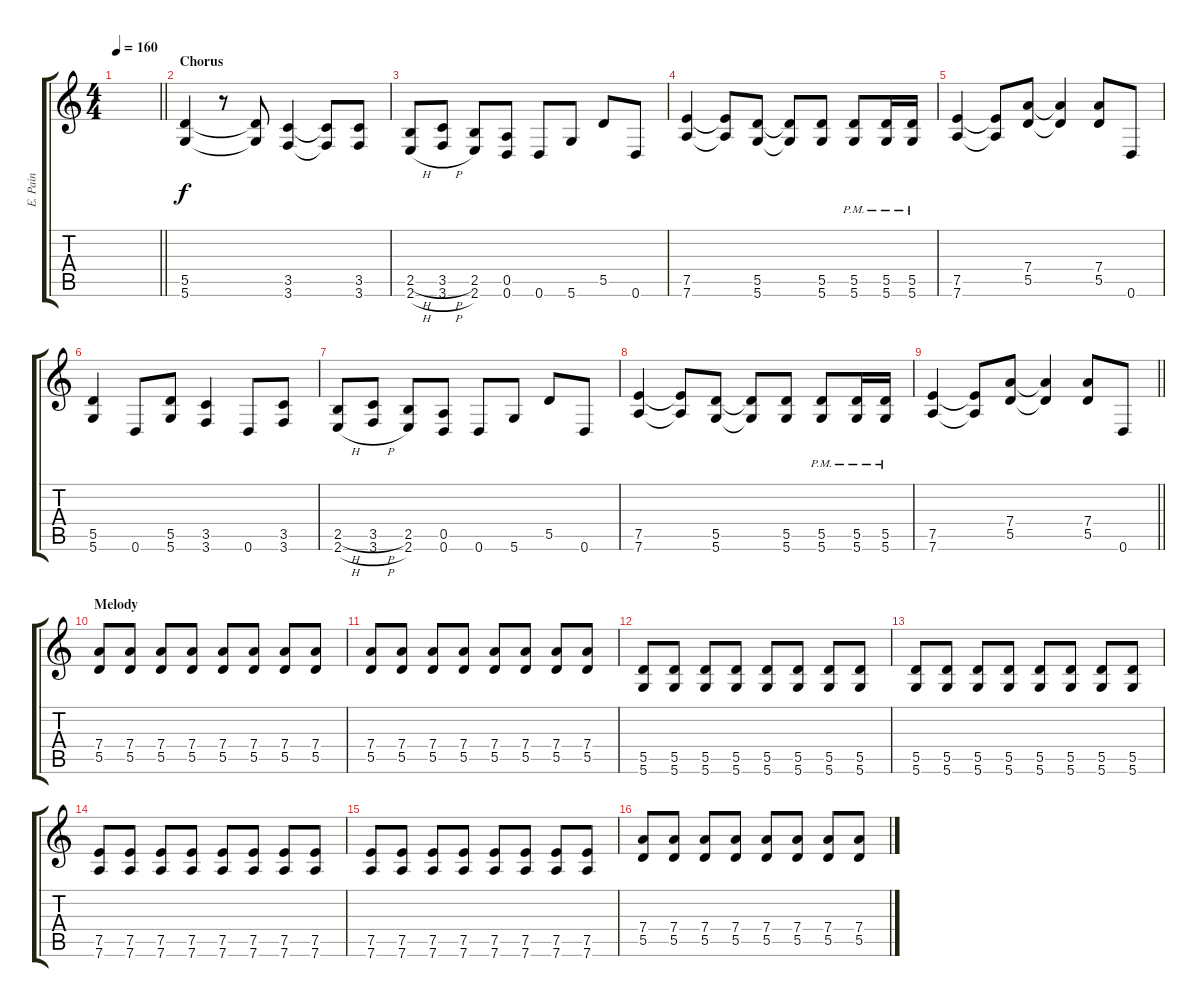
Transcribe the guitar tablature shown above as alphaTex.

\track ("E. Pain" "E. Pain") {instrument distortionguitar}
\staff {score tabs}
\tuning (E4 B3 G3 D3 A2 D2) {hide}
\ts (4 4)
\tempo 160
\clef g2
\barLineRight lightlight
\ks c
|
\section ("" "Chorus")
(5.5 5.6).4 r.8 (5.5{t} 5.6{t}).8 (3.5 3.6).4 (3.5{t} 3.6{t}).8 (3.5 3.6).8 |
(2.5{h} 2.6{h}).8 (3.5{h} 3.6{h}).8 (2.5 2.6).8 (0.5 0.6).8 0.6.8 5.6.8 5.5.8 0.6.8 |
(7.5 7.6).4 (7.5{t} 7.6{t}).8 (5.5 5.6).8 (5.5{t} 5.6{t}).8 (5.5 5.6).8 (5.5{pm} 5.6{pm}).8 (5.5{pm} 5.6{pm}).16 (5.5{pm} 5.6{pm}).16 |
(7.5 7.6).4 (7.5{t} 7.6{t}).8 (7.4 5.5).8 (7.4{t} 5.5{t}).4 (7.4 5.5).8 0.6.8 |
(5.5 5.6).4 0.6.8 (5.5 5.6).8 (3.5 3.6).4 0.6.8 (3.5 3.6).8 |
(2.5{h} 2.6{h}).8 (3.5{h} 3.6{h}).8 (2.5 2.6).8 (0.5 0.6).8 0.6.8 5.6.8 5.5.8 0.6.8 |
(7.5 7.6).4 (7.5{t} 7.6{t}).8 (5.5 5.6).8 (5.5{t} 5.6{t}).8 (5.5 5.6).8 (5.5{pm} 5.6{pm}).8 (5.5{pm} 5.6{pm}).16 (5.5{pm} 5.6{pm}).16 |
\barLineRight lightlight
(7.5 7.6).4 (7.5{t} 7.6{t}).8 (7.4 5.5).8 (7.4{t} 5.5{t}).4 (7.4 5.5).8 0.6.8 |
\section ("" "Melody")
(7.4 5.5).8 (7.4 5.5).8 (7.4 5.5).8 (7.4 5.5).8 (7.4 5.5).8 (7.4 5.5).8 (7.4 5.5).8 (7.4 5.5).8 |
(7.4 5.5).8 (7.4 5.5).8 (7.4 5.5).8 (7.4 5.5).8 (7.4 5.5).8 (7.4 5.5).8 (7.4 5.5).8 (7.4 5.5).8 |
(5.5 5.6).8 (5.5 5.6).8 (5.5 5.6).8 (5.5 5.6).8 (5.5 5.6).8 (5.5 5.6).8 (5.5 5.6).8 (5.5 5.6).8 |
(5.5 5.6).8 (5.5 5.6).8 (5.5 5.6).8 (5.5 5.6).8 (5.5 5.6).8 (5.5 5.6).8 (5.5 5.6).8 (5.5 5.6).8 |
(7.5 7.6).8 (7.5 7.6).8 (7.5 7.6).8 (7.5 7.6).8 (7.5 7.6).8 (7.5 7.6).8 (7.5 7.6).8 (7.5 7.6).8 |
(7.5 7.6).8 (7.5 7.6).8 (7.5 7.6).8 (7.5 7.6).8 (7.5 7.6).8 (7.5 7.6).8 (7.5 7.6).8 (7.5 7.6).8 |
(7.4 5.5).8 (7.4 5.5).8 (7.4 5.5).8 (7.4 5.5).8 (7.4 5.5).8 (7.4 5.5).8 (7.4 5.5).8 (7.4 5.5).8
